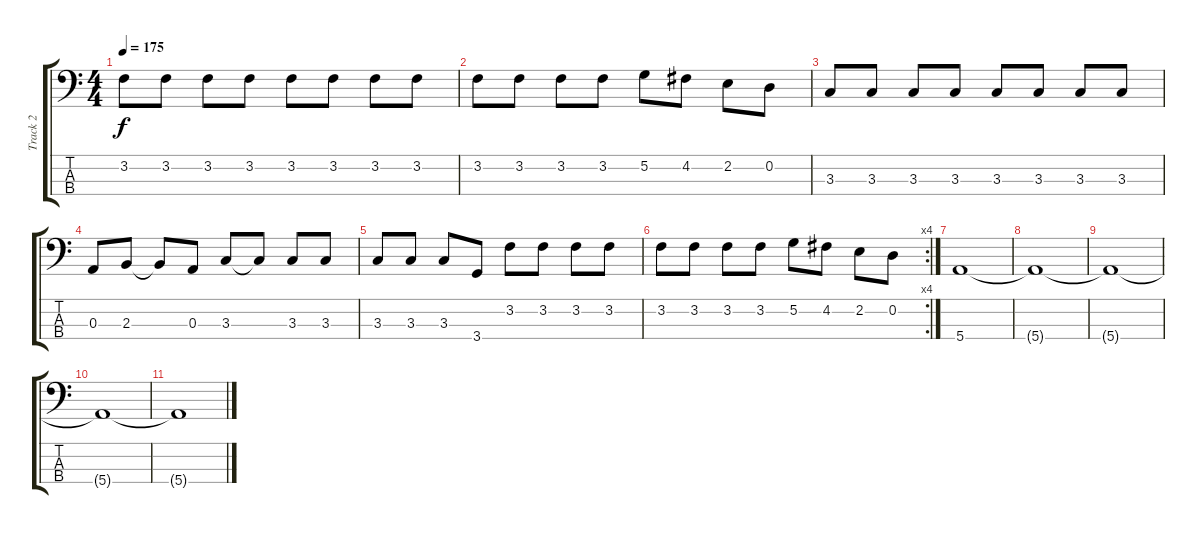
\track ("Track 2" "Track 2") {instrument electricbasspick}
\staff {score tabs}
\tuning (G2 D2 A1 E1) {hide}
\ts (4 4)
\tempo 175
\clef f4
\ks c
3.2.8{dy f} 3.2.8 3.2.8 3.2.8 3.2.8 3.2.8 3.2.8 3.2.8 |
3.2.8 3.2.8 3.2.8 3.2.8 5.2.8 4.2.8 2.2.8 0.2.8 |
3.3.8 3.3.8 3.3.8 3.3.8 3.3.8 3.3.8 3.3.8 3.3.8 |
0.3.8 2.3.8 2.3{t}.8 0.3.8 3.3.8 3.3{t}.8 3.3.8 3.3.8 |
3.3.8 3.3.8 3.3.8 3.4.8 3.2.8 3.2.8 3.2.8 3.2.8 |
\rc 4
3.2.8 3.2.8 3.2.8 3.2.8 5.2.8 4.2.8 2.2.8 0.2.8 |
5.4.1 |
5.4{t}.1 |
5.4{t}.1 |
5.4{t}.1 |
5.4{t}.1
